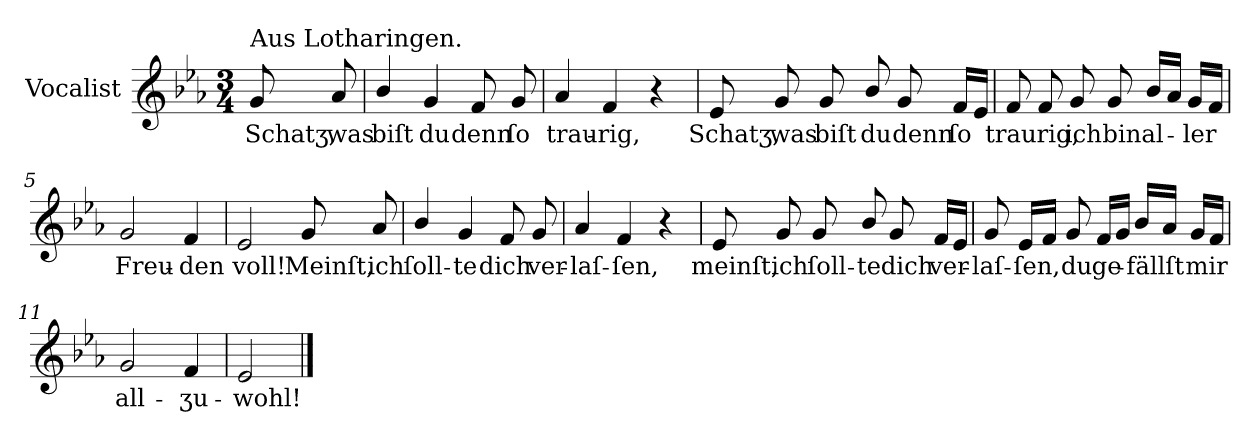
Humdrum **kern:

**kern	**text
*part1	*part1
*staff1	*staff1
*I"Vocalist	*
*k[b-e-a-]	*
*E-:	*
*M3/4	*
=	=
!LO:TX:a:t=Aus Lotharingen.	!
8g	Schatʒ,
8a-	was
=1	=1
4b-/	biſt
4g	du
8f	denn
8g	ſo
=2	=2
4a-	trau-
4f	-rig,
4r	.
=3	=3
8e-	Schatʒ,
8g	was
8g	biſt
8b-/	du
8g	denn
16fLL	ſo
16e-JJ	.
=4	=4
8f	traurig,
8f	.
8g	ich
8g	bin
16b-LL	al-
16a-JJ	.
16gLL	-ler
16fJJ	.
=5	=5
2g	Freu-
4f	-den
=6	=6
2e-	voll!
8g	Meinſt,
8a-	ich
=7	=7
4b-/	ſoll-
4g	-te
8f	dich
8g	ver-
=8	=8
4a-	-laſ-
4f	-ſen,
4r	.
=9	=9
8e-	meinſt,
8g	ich
8g	ſoll-
8b-/	-te
8g	dich
16fLL	ver-
16e-JJ	.
=10	=10
8g	-laſ-
16e-LL	-ſen,
16fJJ	.
8g	du
16fLL	ge-
16gJJ	.
16b-LL	-fällſt
16a-JJ	.
16gLL	mir
16fJJ	.
=11	=11
2g	all-
4f	-ʒu-
=12	=12
2e-	-wohl!
==	==
*-	*-
